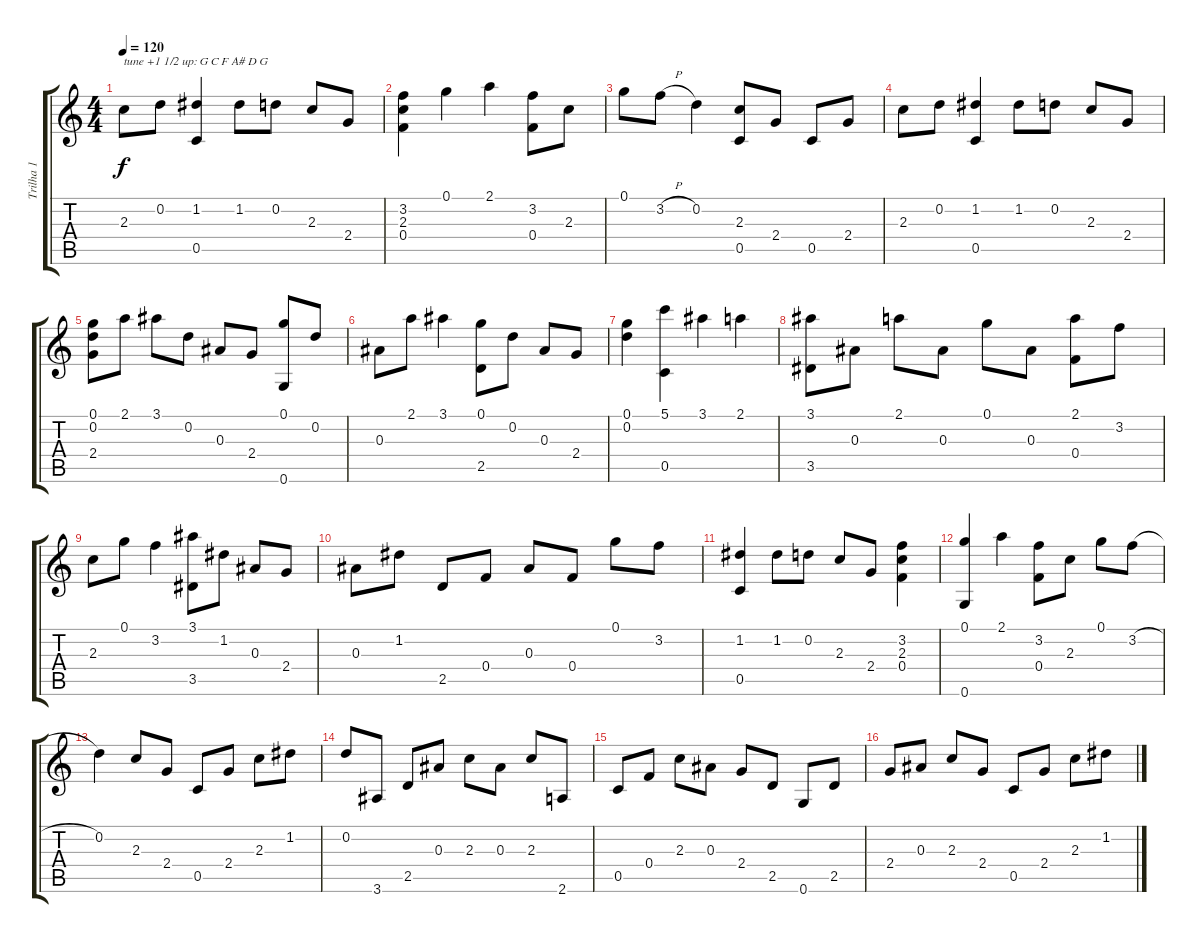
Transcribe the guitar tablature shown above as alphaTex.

\track ("Trilha 1" "Trilha 1") {instrument acousticguitarsteel}
\staff {score tabs}
\tuning (G4 D4 Bb3 F3 C3 G2) {hide}
\ts (4 4)
\tempo 120
\clef g2
\ks c
2.3.8{txt "tune +1 1/2 up: G C F A# D G" dy f instrument acousticguitarsteel} 0.2.8 (1.2 0.5).4 1.2.8 0.2.8 2.3.8 2.4.8 |
(3.2 2.3 0.4).4 0.1.4 2.1.4 (3.2 0.4).8 2.3.8 |
0.1.8 3.2{h}.8 0.2.4 (2.3 0.5).8 2.4.8 0.5.8 2.4.8 |
2.3.8 0.2.8 (1.2 0.5).4 1.2.8 0.2.8 2.3.8 2.4.8 |
(0.1 0.2 2.4).8 2.1.8 3.1.8 0.2.8 0.3.8 2.4.8 (0.1 0.6).8 0.2.8 |
0.3.8 2.1.8 3.1.4 (0.1 2.5).8 0.2.8 0.3.8 2.4.8 |
(0.1 0.2).4 (5.1 0.5).4 3.1.4 2.1.4 |
(3.1 3.5).8 0.3.8 2.1.8 0.3.8 0.1.8 0.3.8 (2.1 0.4).8 3.2.8 |
2.3.8 0.1.8 3.2.4 (3.1 3.5).8 1.2.8 0.3.8 2.4.8 |
0.3.8 1.2.8 2.5.8 0.4.8 0.3.8 0.4.8 0.1.8 3.2.8 |
(1.2 0.5).4 1.2.8 0.2.8 2.3.8 2.4.8 (3.2 2.3 0.4).4 |
(0.1 0.6).4 2.1.4 (3.2 0.4).8 2.3.8 0.1.8 3.2{h}.8 |
0.2.4 2.3.8 2.4.8 0.5.8 2.4.8 2.3.8 1.2.8 |
0.2.8 3.6.8 2.5.8 0.3.8 2.3.8 0.3.8 2.3.8 2.6.8 |
0.5.8 0.4.8 2.3.8 0.3.8 2.4.8 2.5.8 0.6.8 2.5.8 |
2.4.8 0.3.8 2.3.8 2.4.8 0.5.8 2.4.8 2.3.8 1.2.8
